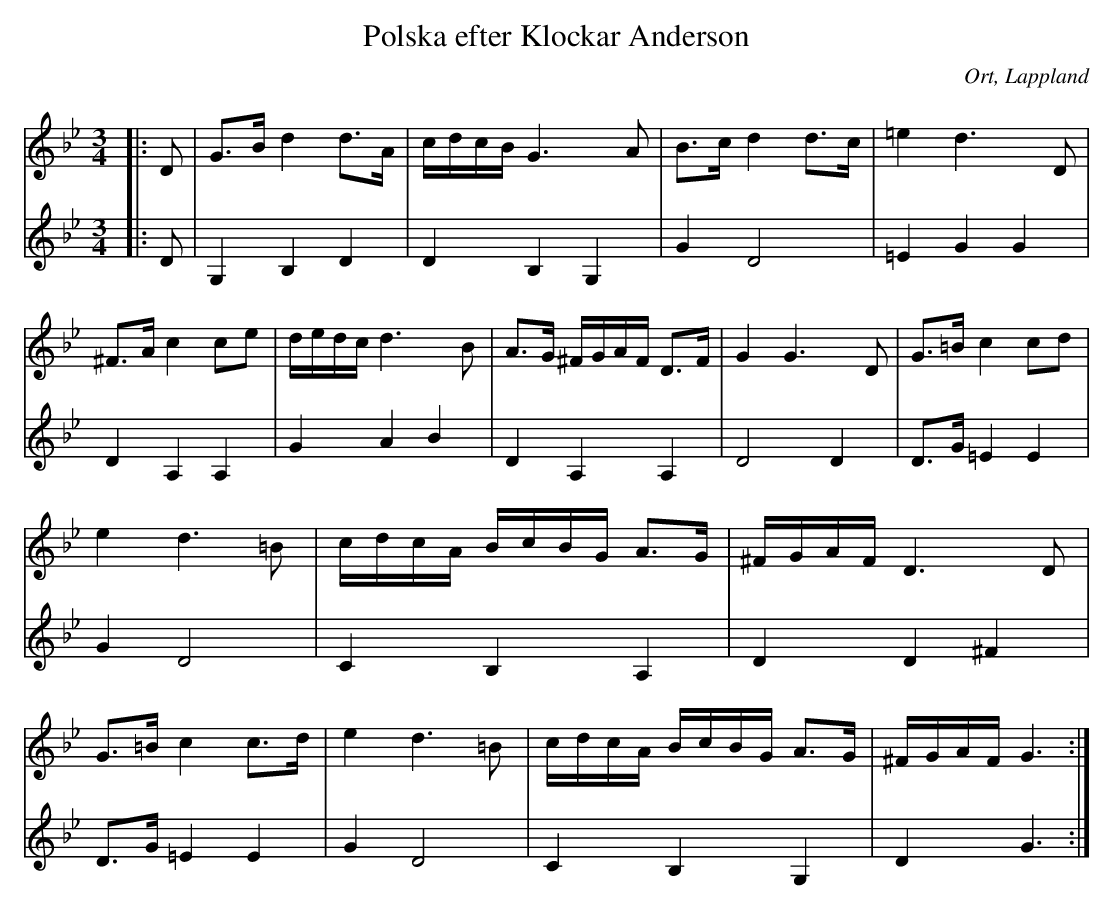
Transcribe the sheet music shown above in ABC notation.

X:1
T:Polska efter Klockar Anderson
O:Ort, Lappland
M:3/4
L:1/16
K:Gm
V:1
|: D2 | G3B d4 d3A | cdcB G6 A2 | B3c d4 d3c | =e4 d6 D2 | ^F3A c4 c2e2 | dedc d6 B2 | A3G ^FGAF D3F | G4 G6 D2 | G3=B c4 c2d2 | e4 d6 =B2 | cdcA BcBG A3G |^FGAF D6 D2 | G3=B c4 c3d | e4 d6 =B2 | cdcA BcBG A3G | ^FGAF G6 :|
V:2
|:D2 | G,4 B,4 D4 | D4 B,4 G,4 | G4 D8  | =E4 G4 G4 | D4 A,4 A,4 | G4 A4 B4 | D4 A,4 A,4 | D8 D4 | D3G1 =E4 E4 | G4 D8 | C4 B,4 A,4 | D4 D4 ^F4 | D3G1 =E4 E4 | G4 D8 | C4 B,4 G,4 | D4 G6 :|
